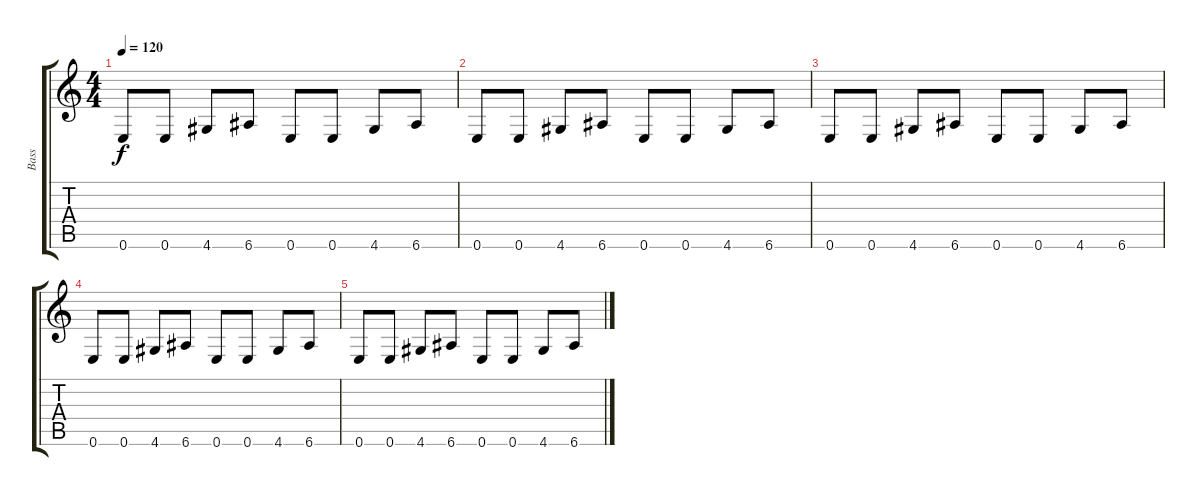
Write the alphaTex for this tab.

\track ("Bass" "Bass") {instrument electricbassfinger}
\staff {score tabs}
\tuning (E4 B3 G3 D3 A2 E2) {hide}
\ts (4 4)
\tempo 120
\clef g2
\ks c
0.6.8{dy f} 0.6.8 4.6.8 6.6.8 0.6.8 0.6.8 4.6.8 6.6.8 |
0.6.8 0.6.8 4.6.8 6.6.8 0.6.8 0.6.8 4.6.8 6.6.8 |
0.6.8 0.6.8 4.6.8 6.6.8 0.6.8 0.6.8 4.6.8 6.6.8 |
0.6.8 0.6.8 4.6.8 6.6.8 0.6.8 0.6.8 4.6.8 6.6.8 |
0.6.8 0.6.8 4.6.8 6.6.8 0.6.8 0.6.8 4.6.8 6.6.8
